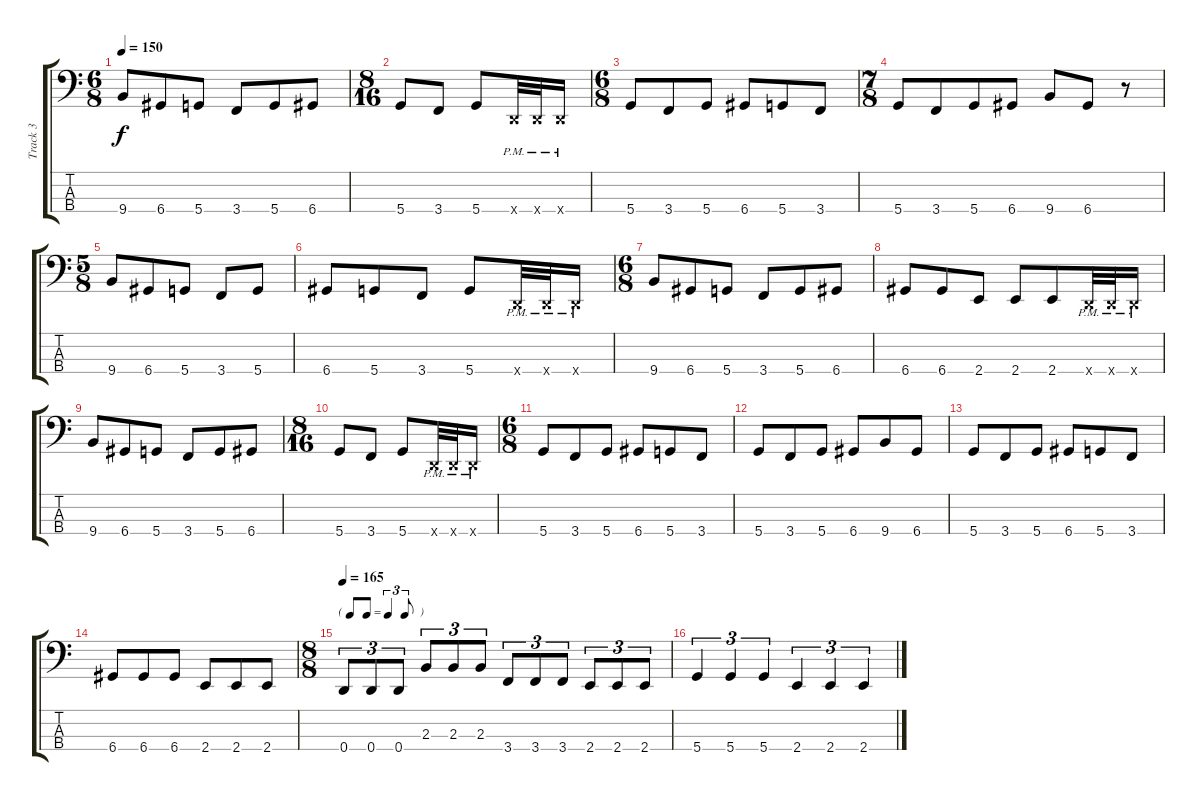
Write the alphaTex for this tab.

\track ("Track 3" "Track 3") {instrument electricbasspick}
\staff {score tabs}
\tuning (G2 D2 A1 D1) {hide}
\ts (6 8)
\tempo 150
\clef f4
\ks c
9.4.8{dy f} 6.4.8 5.4.8 3.4.8 5.4.8 6.4.8 |
\ts (8 16)
5.4.8 3.4.8 5.4.8 0.4{pm x}.32 0.4{pm x}.32 0.4{pm x}.16 |
\ts (6 8)
5.4.8 3.4.8 5.4.8 6.4.8 5.4.8 3.4.8 |
\ts (7 8)
5.4.8 3.4.8 5.4.8 6.4.8 9.4.8 6.4.8 r.8 |
\ts (5 8)
9.4.8 6.4.8 5.4.8 3.4.8 5.4.8 |
6.4.8 5.4.8 3.4.8 5.4.8 0.4{pm x}.32 0.4{pm x}.32 0.4{pm x}.16 |
\ts (6 8)
9.4.8 6.4.8 5.4.8 3.4.8 5.4.8 6.4.8 |
6.4.8 6.4.8 2.4.8 2.4.8 2.4.8 0.4{pm x}.32 0.4{pm x}.32 0.4{pm x}.16 |
9.4.8 6.4.8 5.4.8 3.4.8 5.4.8 6.4.8 |
\ts (8 16)
5.4.8 3.4.8 5.4.8 0.4{pm x}.32 0.4{pm x}.32 0.4{pm x}.16 |
\ts (6 8)
5.4.8 3.4.8 5.4.8 6.4.8 5.4.8 3.4.8 |
5.4.8 3.4.8 5.4.8 6.4.8 9.4.8 6.4.8 |
5.4.8 3.4.8 5.4.8 6.4.8 5.4.8 3.4.8 |
6.4.8 6.4.8 6.4.8 2.4.8 2.4.8 2.4.8 |
\ts (8 8)
\tf triplet8th
\tempo 165
0.4.8{tu (3 2)} 0.4.8{tu (3 2)} 0.4.8{tu (3 2)} 2.3.8{tu (3 2)} 2.3.8{tu (3 2)} 2.3.8{tu (3 2)} 3.4.8{tu (3 2)} 3.4.8{tu (3 2)} 3.4.8{tu (3 2)} 2.4.8{tu (3 2)} 2.4.8{tu (3 2)} 2.4.8{tu (3 2)} |
5.4.4{tu (3 2)} 5.4.4{tu (3 2)} 5.4.4{tu (3 2)} 2.4.4{tu (3 2)} 2.4.4{tu (3 2)} 2.4.4{tu (3 2)}
